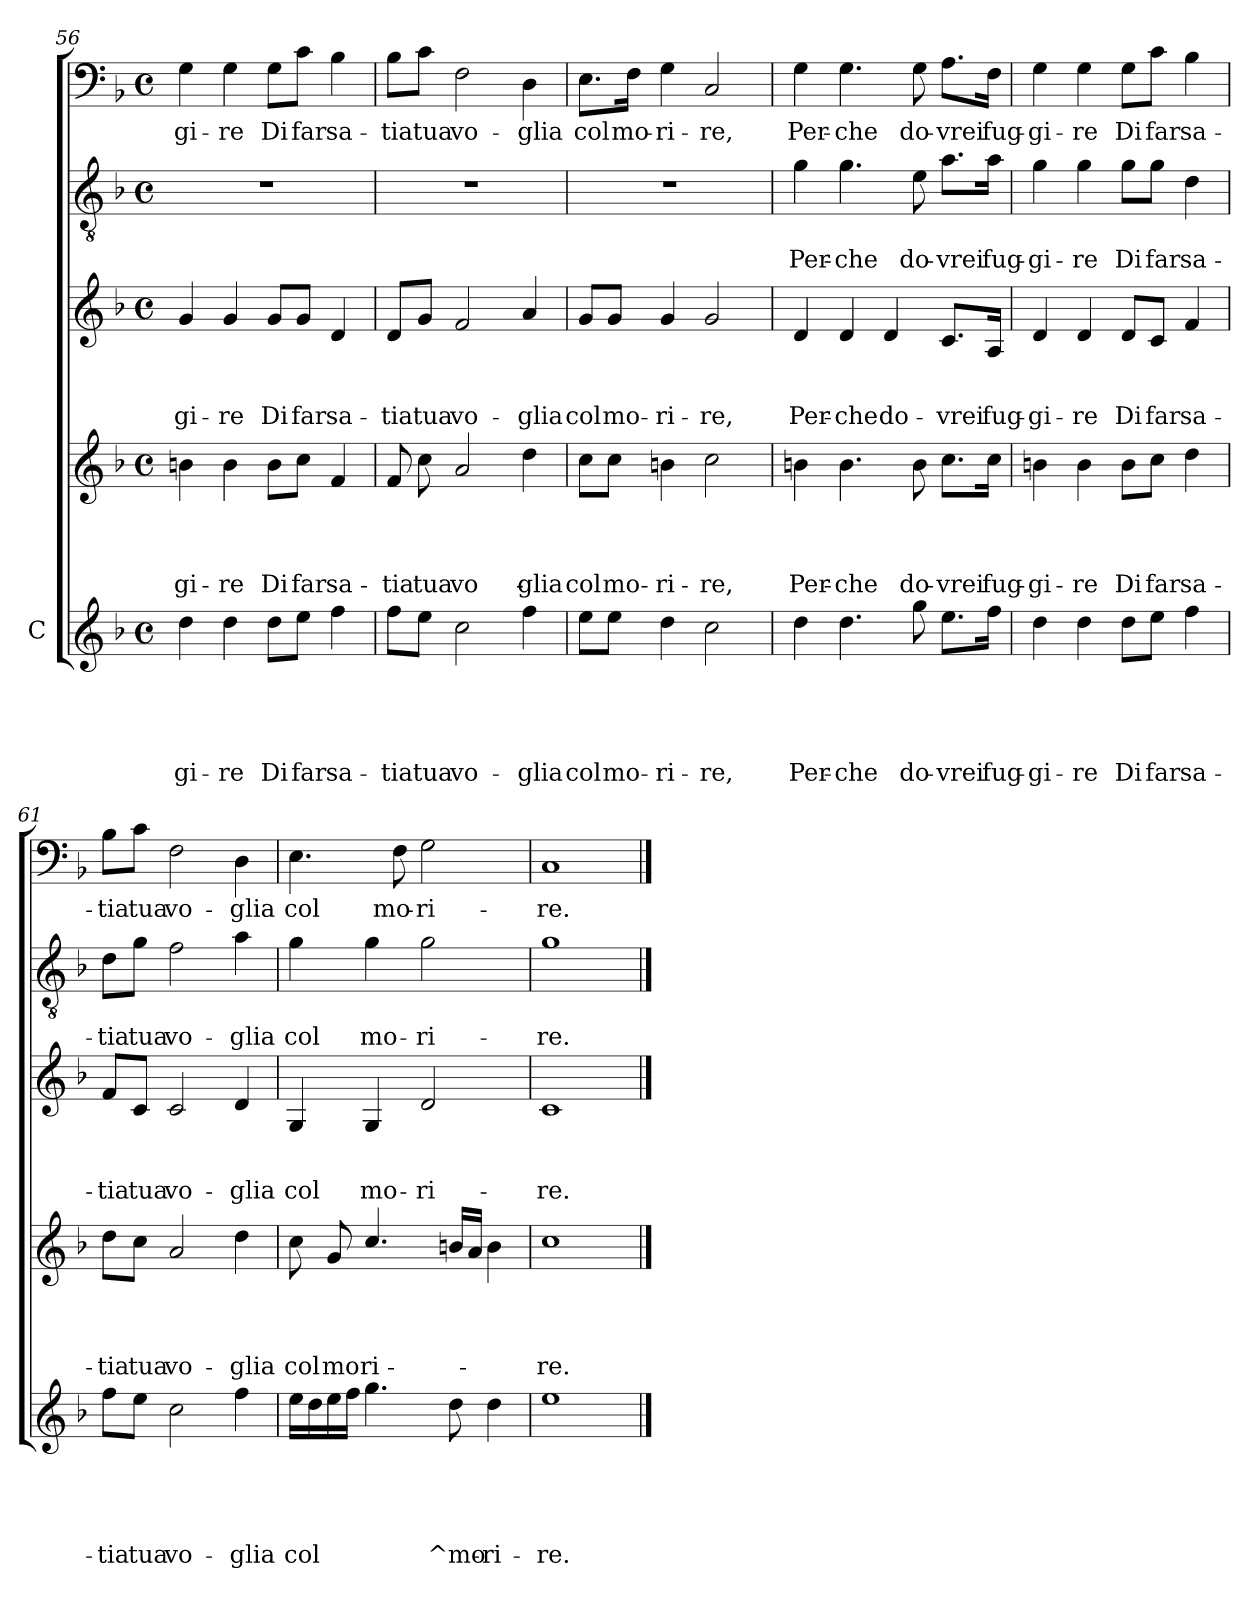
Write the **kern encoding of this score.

**kern	**text	**text	**text	**text	**text	**kern	**text	**text	**text	**text	**kern	**text	**text	**text	**kern	**text	**text	**kern	**text
*part5	*part5	*part5	*part5	*part5	*part5	*part4	*part4	*part4	*part4	*part4	*part3	*part3	*part3	*part3	*part2	*part2	*part2	*part1	*part1
*staff5	*staff5	*staff5	*staff5	*staff5	*staff5	*staff4	*staff4	*staff4	*staff4	*staff4	*staff3	*staff3	*staff3	*staff3	*staff2	*staff2	*staff2	*staff1	*staff1
*I"C	*	*	*	*	*	*	*	*	*	*	*	*	*	*	*	*	*	*	*
*clefG2	*	*	*	*	*	*clefG2	*	*	*	*	*clefG2	*	*	*	*clefGv2	*	*	*clefF4	*
*k[b-]	*	*	*	*	*	*k[b-]	*	*	*	*	*k[b-]	*	*	*	*k[b-]	*	*	*k[b-]	*
*F:	*	*	*	*	*	*F:	*	*	*	*	*F:	*	*	*	*F:	*	*	*F:	*
*M4/4	*	*	*	*	*	*M4/4	*	*	*	*	*M4/4	*	*	*	*M4/4	*	*	*M4/4	*
*met(c)	*	*	*	*	*	*met(c)	*	*	*	*	*met(c)	*	*	*	*met(c)	*	*	*met(c)	*
=56	=56	=56	=56	=56	=56	=56	=56	=56	=56	=56	=56	=56	=56	=56	=56	=56	=56	=56	=56
!	!	!	!	!	!LO:LY:b	!	!	!	!	!LO:LY:b	!	!	!	!LO:LY:b	!	!	!	!	!LO:LY:b
4dd\	.	.	.	.	-gi-	4bn\	.	.	.	-gi-	4g/	.	.	-gi-	1r	.	.	4G\	-gi-
!	!	!	!	!	!LO:LY:b	!	!	!	!	!LO:LY:b	!	!	!	!LO:LY:b	!	!	!	!	!LO:LY:b
4dd\	.	.	.	.	-re	4b\	.	.	.	-re	4g/	.	.	-re	.	.	.	4G\	-re
!	!	!	!	!	!LO:LY:b	!	!	!	!	!LO:LY:b	!	!	!	!LO:LY:b	!	!	!	!	!LO:LY:b
8dd\L	.	.	.	.	Di	8b\L	.	.	.	Di	8g/L	.	.	Di	.	.	.	8G\L	Di
!	!	!	!	!	!LO:LY:b	!	!	!	!	!LO:LY:b	!	!	!	!LO:LY:b	!	!	!	!	!LO:LY:b
8ee\J	.	.	.	.	far	8cc\J	.	.	.	far	8g/J	.	.	far	.	.	.	8c\J	far
!	!	!	!	!	!LO:LY:b	!	!	!	!	!LO:LY:b	!	!	!	!LO:LY:b	!	!	!	!	!LO:LY:b
4ff\	.	.	.	.	sa-	4f/	.	.	.	sa-	4d/	.	.	sa-	.	.	.	4B-\	sa-
!!LO:LB:g=z
=57	=57	=57	=57	=57	=57	=57	=57	=57	=57	=57	=57	=57	=57	=57	=57	=57	=57	=57	=57
!	!	!	!	!	!LO:LY:b	!	!	!	!	!LO:LY:b	!	!	!	!LO:LY:b	!	!	!	!	!LO:LY:b
*	*	*	*	*	*	*^	*	*	*	*	*	*	*	*	*	*	*	*	*
8ff\L	.	.	.	.	-tia	8f/	8ryy	.	.	.	-tia	8d/L	.	.	-tia	1r	.	.	8B-\L	-tia
!	!	!	!	!	!LO:LY:b	!	!	!	!	!	!LO:LY:b	!	!	!	!LO:LY:b	!	!	!	!	!LO:LY:b
8ee\J	.	.	.	.	tua	8ryy	8cc\	.	.	.	-tua	8g/J	.	.	tua	.	.	.	8c\J	tua
!	!	!	!	!	!LO:LY:b	!	!	!	!	!	!LO:LY:b	!	!	!	!LO:LY:b	!	!	!	!	!LO:LY:b
2cc\	.	.	.	.	vo-	2a/	2ryy	.	.	.	vo-	2f/	.	.	vo-	.	.	.	2F\	vo-
!	!	!	!	!	!LO:LY:b	!	!	!	!	!	!LO:LY:b	!	!	!	!LO:LY:b	!	!	!	!	!LO:LY:b
4ff\	.	.	.	.	-glia	4ryy	4dd\	.	.	.	glia	4a/	.	.	-glia	.	.	.	4D\	-glia
=58	=58	=58	=58	=58	=58	=58	=58	=58	=58	=58	=58	=58	=58	=58	=58	=58	=58	=58	=58	=58
!	!	!	!	!	!LO:LY:b	!	!	!	!	!	!LO:LY:b	!	!	!	!LO:LY:b	!	!	!	!	!LO:LY:b
*	*	*	*	*	*	*v	*v	*	*	*	*	*	*	*	*	*	*	*	*	*
8ee\L	.	.	.	.	col	8cc\L	.	.	.	col	8g/L	.	.	col	1r	.	.	8.E\L	col
!	!	!	!	!	!LO:LY:b	!	!	!	!	!LO:LY:b	!	!	!	!LO:LY:b	!	!	!	!	!
8ee\J	.	.	.	.	mo-	8cc\J	.	.	.	mo-	8g/J	.	.	mo-	.	.	.	.	.
!	!	!	!	!	!	!	!	!	!	!	!	!	!	!	!	!	!	!	!LO:LY:b
.	.	.	.	.	.	.	.	.	.	.	.	.	.	.	.	.	.	16F\Jk	mo-
!	!	!	!	!	!LO:LY:b	!	!	!	!	!LO:LY:b	!	!	!	!LO:LY:b	!	!	!	!	!LO:LY:b
4dd\	.	.	.	.	-ri-	4bn\	.	.	.	-ri-	4g/	.	.	-ri-	.	.	.	4G\	-ri-
!	!	!	!	!	!LO:LY:b	!	!	!	!	!LO:LY:b	!	!	!	!LO:LY:b	!	!	!	!	!LO:LY:b
2cc\	.	.	.	.	-re,	2cc\	.	.	.	-re,	2g/	.	.	-re,	.	.	.	2C/	-re,
=59	=59	=59	=59	=59	=59	=59	=59	=59	=59	=59	=59	=59	=59	=59	=59	=59	=59	=59	=59
!	!	!	!	!	!LO:LY:b	!	!	!	!	!LO:LY:b	!	!	!	!LO:LY:b	!	!	!LO:LY:b	!	!LO:LY:b
4dd\	.	.	.	.	Per-	4bn\	.	.	.	Per-	4d/	.	.	Per-	4g\	.	Per-	4G\	Per-
!	!	!	!	!	!LO:LY:b	!	!	!	!	!LO:LY:b	!	!	!	!LO:LY:b	!	!	!LO:LY:b	!	!LO:LY:b
4.dd\	.	.	.	.	-che	4.b\	.	.	.	-che	4d/	.	.	-che	4.g\	.	-che	4.G\	-che
!	!	!	!	!	!	!	!	!	!	!	!	!	!	!LO:LY:b	!	!	!	!	!
.	.	.	.	.	.	.	.	.	.	.	4d/	.	.	do-	.	.	.	.	.
!	!	!	!	!	!LO:LY:b	!	!	!	!	!LO:LY:b	!	!	!	!	!	!	!LO:LY:b	!	!LO:LY:b
8gg\	.	.	.	.	do-	8b\	.	.	.	do-	.	.	.	.	8e\	.	do-	8G\	do-
!	!	!	!	!	!LO:LY:b	!	!	!	!	!LO:LY:b	!	!	!	!LO:LY:b	!	!	!LO:LY:b	!	!LO:LY:b
8.ee\L	.	.	.	.	-vrei	8.cc\L	.	.	.	-vrei	8.c/L	.	.	-vrei	8.a\L	.	-vrei	8.A\L	-vrei
!	!	!	!	!	!LO:LY:b	!	!	!	!	!LO:LY:b	!	!	!	!LO:LY:b	!	!	!LO:LY:b	!	!LO:LY:b
16ff\Jk	.	.	.	.	fug-	16cc\Jk	.	.	.	fug-	16A/Jk	.	.	fug-	16a\Jk	.	fug-	16F\Jk	fug-
!!LO:PB:g=z
=60	=60	=60	=60	=60	=60	=60	=60	=60	=60	=60	=60	=60	=60	=60	=60	=60	=60	=60	=60
!	!	!	!	!	!LO:LY:b	!	!	!	!	!LO:LY:b	!	!	!	!LO:LY:b	!	!	!LO:LY:b	!	!LO:LY:b
4dd\	.	.	.	.	-gi-	4bn\	.	.	.	-gi-	4d/	.	.	-gi-	4g\	.	-gi-	4G\	-gi-
!	!	!	!	!	!LO:LY:b	!	!	!	!	!LO:LY:b	!	!	!	!LO:LY:b	!	!	!LO:LY:b	!	!LO:LY:b
4dd\	.	.	.	.	-re	4b\	.	.	.	-re	4d/	.	.	-re	4g\	.	-re	4G\	-re
!	!	!	!	!	!LO:LY:b	!	!	!	!	!LO:LY:b	!	!	!	!LO:LY:b	!	!	!LO:LY:b	!	!LO:LY:b
8dd\L	.	.	.	.	Di	8b\L	.	.	.	Di	8d/L	.	.	Di	8g\L	.	Di	8G\L	Di
!	!	!	!	!	!LO:LY:b	!	!	!	!	!LO:LY:b	!	!	!	!LO:LY:b	!	!	!LO:LY:b	!	!LO:LY:b
8ee\J	.	.	.	.	far	8cc\J	.	.	.	far	8c/J	.	.	far	8g\J	.	far	8c\J	far
!	!	!	!	!	!LO:LY:b	!	!	!	!	!LO:LY:b	!	!	!	!LO:LY:b	!	!	!LO:LY:b	!	!LO:LY:b
4ff\	.	.	.	.	sa-	4dd\	.	.	.	sa-	4f/	.	.	sa-	4d\	.	sa-	4B-\	sa-
=61	=61	=61	=61	=61	=61	=61	=61	=61	=61	=61	=61	=61	=61	=61	=61	=61	=61	=61	=61
!	!	!	!	!	!LO:LY:b	!	!	!	!	!LO:LY:b	!	!	!	!LO:LY:b	!	!	!LO:LY:b	!	!LO:LY:b
8ff\L	.	.	.	.	-tia	8dd\L	.	.	.	-tia	8f/L	.	.	-tia	8d\L	.	-tia	8B-\L	-tia
!	!	!	!	!	!LO:LY:b	!	!	!	!	!LO:LY:b	!	!	!	!LO:LY:b	!	!	!LO:LY:b	!	!LO:LY:b
8ee\J	.	.	.	.	tua	8cc\J	.	.	.	tua	8c/J	.	.	tua	8g\J	.	tua	8c\J	tua
!	!	!	!	!	!LO:LY:b	!	!	!	!	!LO:LY:b	!	!	!	!LO:LY:b	!	!	!LO:LY:b	!	!LO:LY:b
2cc\	.	.	.	.	vo-	2a/	.	.	.	vo-	2c/	.	.	vo-	2f\	.	vo-	2F\	vo-
!	!	!	!	!	!LO:LY:b	!	!	!	!	!LO:LY:b	!	!	!	!LO:LY:b	!	!	!LO:LY:b	!	!LO:LY:b
4ff\	.	.	.	.	-glia	4dd\	.	.	.	-glia	4d/	.	.	-glia	4a\	.	-glia	4D\	-glia
=62	=62	=62	=62	=62	=62	=62	=62	=62	=62	=62	=62	=62	=62	=62	=62	=62	=62	=62	=62
!	!	!	!	!	!LO:LY:b	!	!	!	!	!LO:LY:b	!	!	!	!LO:LY:b	!	!	!LO:LY:b	!	!LO:LY:b
*	*	*	*	*	*	*^	*	*	*	*	*	*	*	*	*	*	*	*	*
16ee\LL	.	.	.	.	col	8cc\	8ryy	.	.	.	col	4G/	.	.	col	4g\	.	col	4.E\	col
16dd\	.	.	.	.	.	.	.	.	.	.	.	.	.	.	.	.	.	.	.	.
!	!	!	!	!	!	!	!	!	!	!	!LO:LY:b	!	!	!	!	!	!	!	!	!
16ee\	.	.	.	.	.	8ryy	8g/	.	.	.	mo-	.	.	.	.	.	.	.	.	.
16ff\JJ	.	.	.	.	.	.	.	.	.	.	.	.	.	.	.	.	.	.	.	.
!	!	!	!	!	!	!	!	!	!	!	!LO:LY:b	!	!	!	!LO:LY:b	!	!	!LO:LY:b	!	!
4.gg\	.	.	.	.	.	4.cc/	4.ryy	.	.	.	ri	4G/	.	.	mo-	4g\	.	mo-	.	.
!	!	!	!	!	!	!	!	!	!	!	!	!	!	!	!	!	!	!	!	!LO:LY:b
.	.	.	.	.	.	.	.	.	.	.	.	.	.	.	.	.	.	.	8F\	mo-
!	!	!	!	!	!	!	!	!	!	!	!	!	!	!	!LO:LY:b	!	!	!LO:LY:b	!	!LO:LY:b
.	.	.	.	.	.	.	.	.	.	.	.	2d/	.	.	-ri-	2g\	.	-ri-	2G\	-ri-
!	!	!	!	!	!LO:LY:b	!	!	!	!	!	!	!	!	!	!	!	!	!	!	!
8dd\	.	.	.	.	^mo-	4.ryy	16bn/LL	.	.	.	.	.	.	.	.	.	.	.	.	.
.	.	.	.	.	.	.	16a/JJ	.	.	.	.	.	.	.	.	.	.	.	.	.
!	!	!	!	!	!LO:LY:b	!	!	!	!	!	!	!	!	!	!	!	!	!	!	!
4dd\	.	.	.	.	-ri-	.	4b\	.	.	.	.	.	.	.	.	.	.	.	.	.
=63	=63	=63	=63	=63	=63	=63	=63	=63	=63	=63	=63	=63	=63	=63	=63	=63	=63	=63	=63	=63
!	!	!	!	!	!LO:LY:b	!	!	!	!	!	!LO:LY:b	!	!	!	!LO:LY:b	!	!	!LO:LY:b	!	!LO:LY:b
*	*	*	*	*	*	*v	*v	*	*	*	*	*	*	*	*	*	*	*	*	*
1ee	.	.	.	.	-re.	1cc	.	.	.	-re.	1c	.	.	-re.	1g	.	-re.	1C	-re.
==	==	==	==	==	==	==	==	==	==	==	==	==	==	==	==	==	==	==	==
*-	*-	*-	*-	*-	*-	*-	*-	*-	*-	*-	*-	*-	*-	*-	*-	*-	*-	*-	*-
